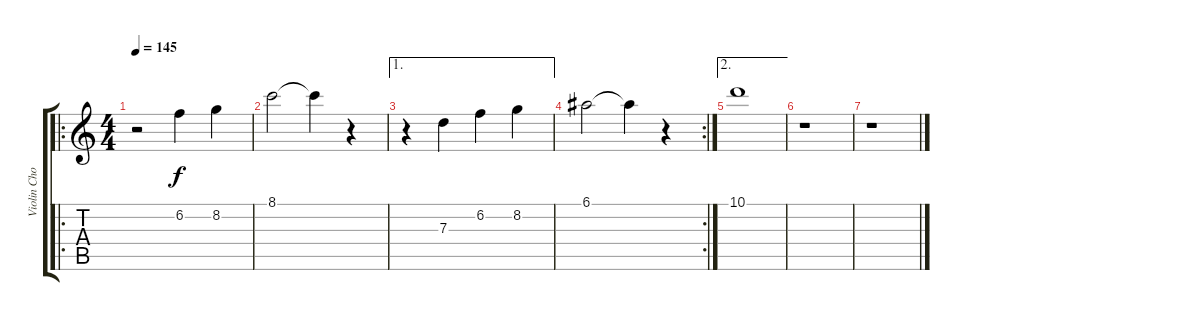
\track ("Violin Choir" "Violin Cho") {instrument stringensemble1}
\staff {score tabs}
\tuning (E5 B4 G4 D4 A3 E3) {hide}
\ro
\ts (4 4)
\tempo 145
\clef g2
\ks c
r.2{dy f} 6.2.4 8.2.4 |
8.1.2 8.1{t}.4 r.4 |
\ae 1
r.4 7.3.4 6.2.4 8.2.4 |
\rc 2
6.1.2 6.1{t}.4 r.4 |
\ae 2
10.1.1 |
r.1 |
r.1
